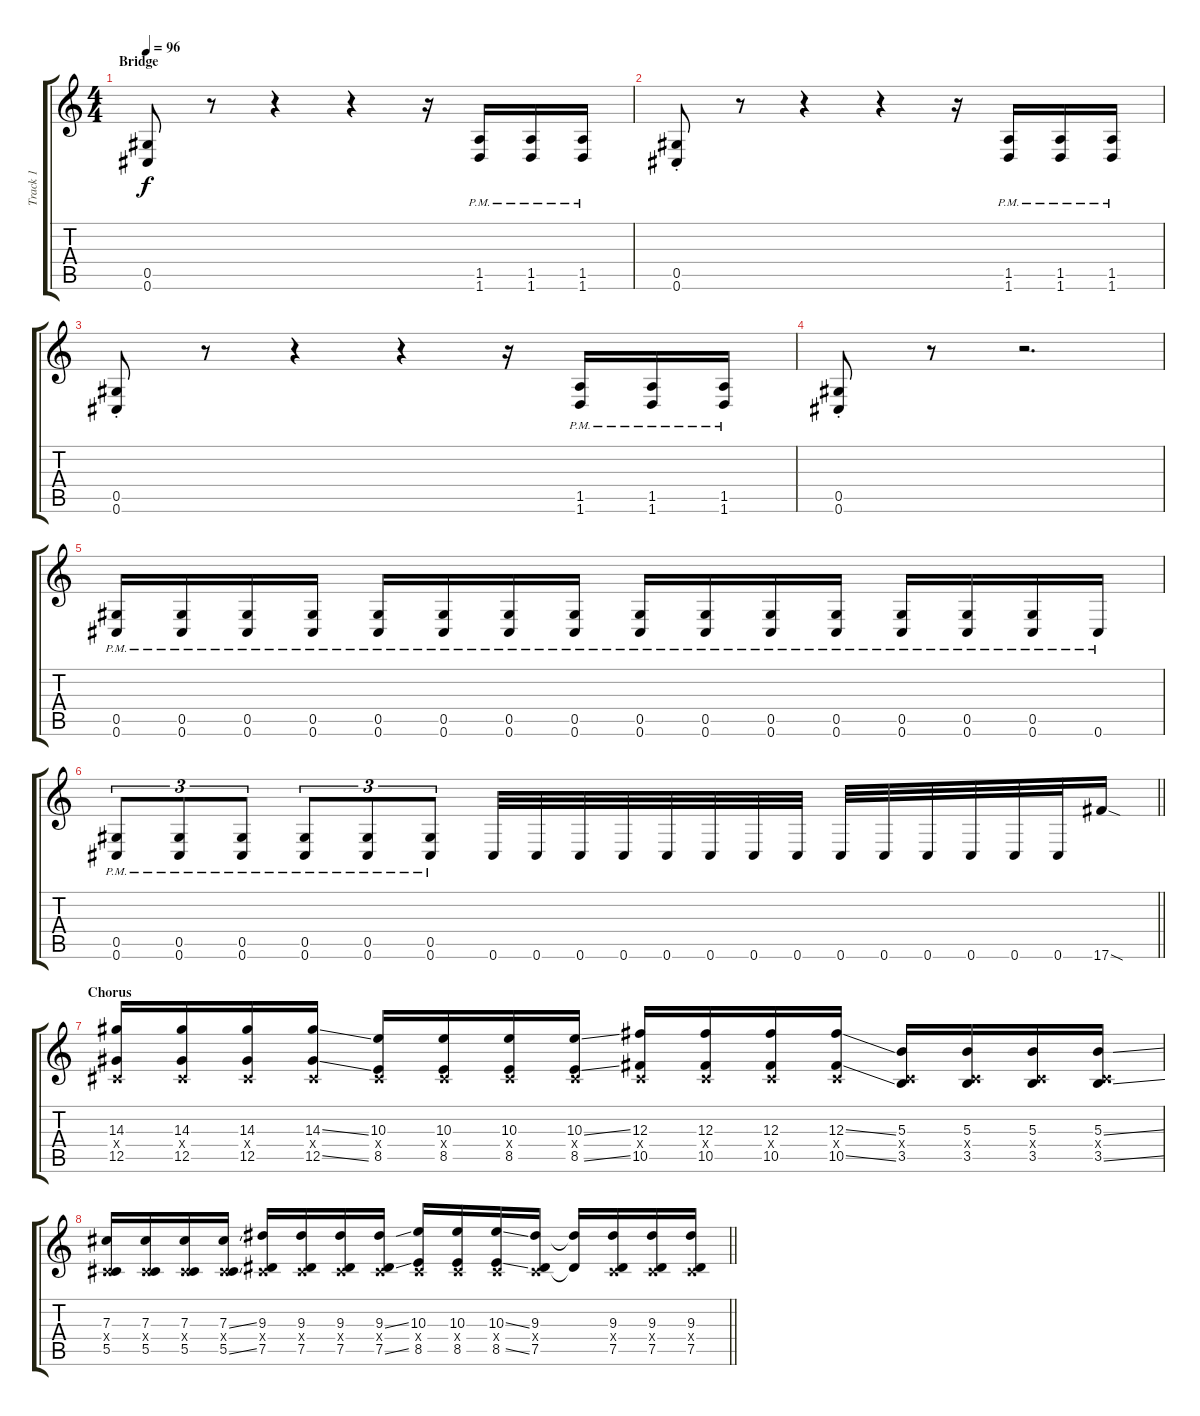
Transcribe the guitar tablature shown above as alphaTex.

\track ("Track 1" "Track 1") {instrument distortionguitar}
\staff {score tabs}
\tuning (Eb4 Bb3 Gb3 Db3 Ab2 Db2) {hide}
\ts (4 4)
\section ("" "Bridge")
\tempo 96
\clef g2
\ks c
(0.5 0.6).8{dy f} r.8 r.4 r.4 r.16 (1.5{pm} 1.6{pm}).16 (1.5{pm} 1.6{pm}).16 (1.5{pm} 1.6{pm}).16 |
(0.5{st} 0.6{st}).8 r.8 r.4 r.4 r.16 (1.5{pm} 1.6{pm}).16 (1.5{pm} 1.6{pm}).16 (1.5{pm} 1.6{pm}).16 |
(0.5{st} 0.6{st}).8 r.8 r.4 r.4 r.16 (1.5{pm} 1.6{pm}).16 (1.5{pm} 1.6{pm}).16 (1.5{pm} 1.6{pm}).16 |
(0.5{st} 0.6{st}).8 r.8 r.2{d} |
(0.5{pm} 0.6{pm}).16 (0.5{pm} 0.6{pm}).16 (0.5{pm} 0.6{pm}).16 (0.5{pm} 0.6{pm}).16 (0.5{pm} 0.6{pm}).16 (0.5{pm} 0.6{pm}).16 (0.5{pm} 0.6{pm}).16 (0.5{pm} 0.6{pm}).16 (0.5{pm} 0.6{pm}).16 (0.5{pm} 0.6{pm}).16 (0.5{pm} 0.6{pm}).16 (0.5{pm} 0.6{pm}).16 (0.5{pm} 0.6{pm}).16 (0.5{pm} 0.6{pm}).16 (0.5{pm} 0.6{pm}).16 0.6{pm}.16 |
\barLineRight lightlight
(0.5{pm} 0.6{pm}).8{tu (3 2)} (0.5{pm} 0.6{pm}).8{tu (3 2)} (0.5{pm} 0.6{pm}).8{tu (3 2)} (0.5{pm} 0.6{pm}).8{tu (3 2)} (0.5{pm} 0.6{pm}).8{tu (3 2)} (0.5{pm} 0.6{pm}).8{tu (3 2)} 0.6.32 0.6.32 0.6.32 0.6.32 0.6.32 0.6.32 0.6.32 0.6.32 0.6.32 0.6.32 0.6.32 0.6.32 0.6.32 0.6.32 17.6{sod}.16 |
\section ("" "Chorus")
(14.3 0.4{x} 12.5).16 (14.3 0.4{x} 12.5).16 (14.3 0.4{x} 12.5).16 (14.3{ss} 0.4{x} 12.5{ss}).16 (10.3 0.4{x} 8.5).16 (10.3 0.4{x} 8.5).16 (10.3 0.4{x} 8.5).16 (10.3{ss} 0.4{x} 8.5{ss}).16 (12.3 0.4{x} 10.5).16 (12.3 0.4{x} 10.5).16 (12.3 0.4{x} 10.5).16 (12.3{ss} 0.4{x} 10.5{ss}).16 (5.3 0.4{x} 3.5).16 (5.3 0.4{x} 3.5).16 (5.3 0.4{x} 3.5).16 (5.3{ss} 0.4{x} 3.5{ss}).16 |
\barLineRight lightlight
(7.3 0.4{x} 5.5).16 (7.3 0.4{x} 5.5).16 (7.3 0.4{x} 5.5).16 (7.3{ss} 0.4{x} 5.5{ss}).16 (9.3 0.4{x} 7.5).16 (9.3 0.4{x} 7.5).16 (9.3 0.4{x} 7.5).16 (9.3{ss} 0.4{x} 7.5{ss}).16 (10.3 0.4{x} 8.5).16 (10.3 0.4{x} 8.5).16 (10.3{ss} 0.4{x} 8.5{ss}).16 (9.3 0.4{x} 7.5).16 (9.3{t} 7.5{t}).16 (9.3 0.4{x} 7.5).16 (9.3 0.4{x} 7.5).16 (9.3 0.4{x} 7.5).16
